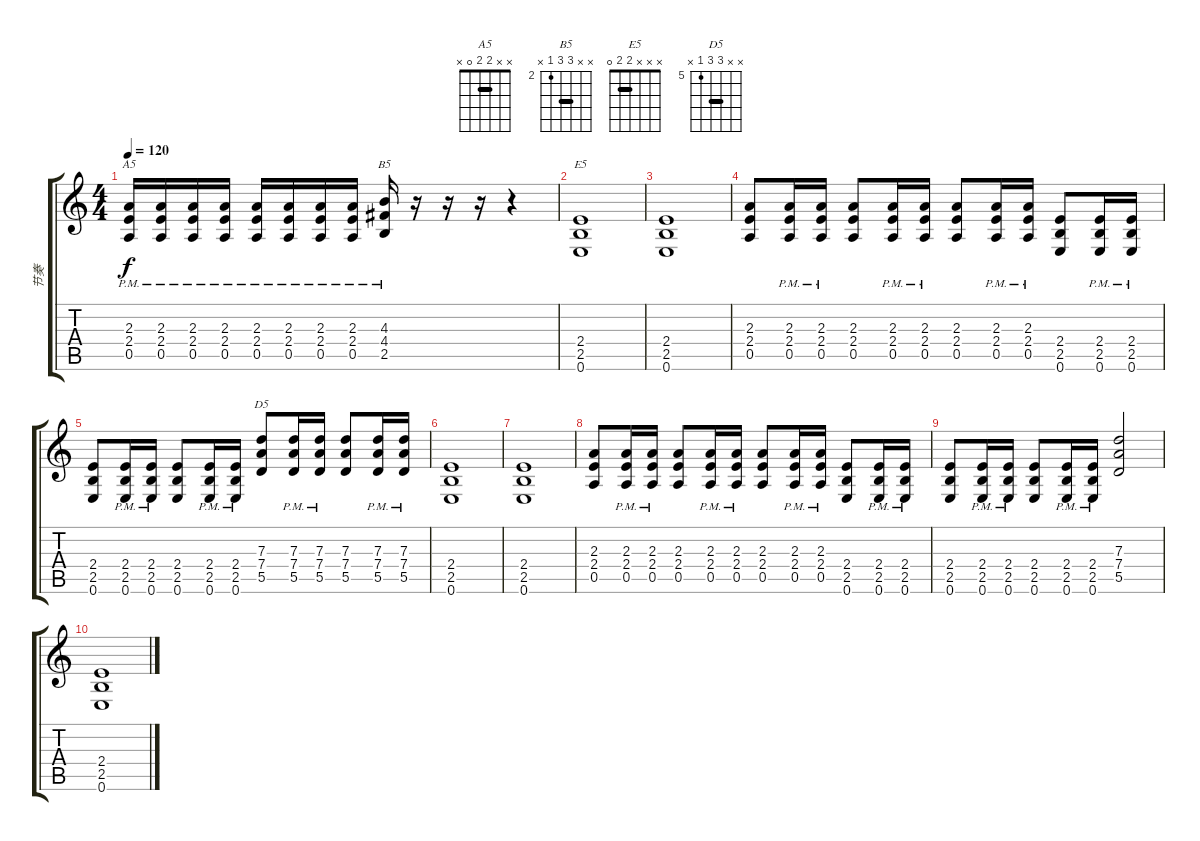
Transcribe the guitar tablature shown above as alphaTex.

\track ("节奏" "节奏") {instrument distortionguitar}
\staff {score tabs}
\tuning (E4 B3 G3 D3 A2 E2) {hide}
\chord ("A5" x x 2 2 0 x) {barre 2}
\chord ("B5" x x 4 4 2 x) {firstfret 2 barre 4}
\chord ("E5" x x x 2 2 0) {barre 2}
\chord ("D5" x x 7 7 5 x) {firstfret 5 barre 7}
\ts (4 4)
\tempo 120
\clef g2
\ks c
(2.3{pm} 2.4{pm} 0.5{pm}).16{ch "A5" dy f} (2.3{pm} 2.4{pm} 0.5{pm}).16 (2.3{pm} 2.4{pm} 0.5{pm}).16 (2.3{pm} 2.4{pm} 0.5{pm}).16 (2.3{pm} 2.4{pm} 0.5{pm}).16 (2.3{pm} 2.4{pm} 0.5{pm}).16 (2.3{pm} 2.4{pm} 0.5{pm}).16 (2.3{pm} 2.4{pm} 0.5{pm}).16 (4.3{pm} 4.4{pm} 2.5{pm}).16{ch "B5"} r.16 r.16 r.16 r.4 |
(2.4 2.5 0.6).1{ch "E5"} |
(2.4 2.5 0.6).1 |
(2.3 2.4 0.5).8 (2.3{pm} 2.4{pm} 0.5{pm}).16 (2.3{pm} 2.4{pm} 0.5{pm}).16 (2.3 2.4 0.5).8 (2.3{pm} 2.4{pm} 0.5{pm}).16 (2.3{pm} 2.4{pm} 0.5{pm}).16 (2.3 2.4 0.5).8 (2.3{pm} 2.4{pm} 0.5{pm}).16 (2.3{pm} 2.4{pm} 0.5{pm}).16 (2.4 2.5 0.6).8 (2.4{pm} 2.5{pm} 0.6{pm}).16 (2.4{pm} 2.5{pm} 0.6{pm}).16 |
(2.4 2.5 0.6).8 (2.4{pm} 2.5{pm} 0.6{pm}).16 (2.4{pm} 2.5{pm} 0.6{pm}).16 (2.4 2.5 0.6).8 (2.4{pm} 2.5{pm} 0.6{pm}).16 (2.4{pm} 2.5{pm} 0.6{pm}).16 (7.3 7.4 5.5).8{ch "D5"} (7.3{pm} 7.4{pm} 5.5{pm}).16 (7.3{pm} 7.4{pm} 5.5{pm}).16 (7.3 7.4 5.5).8 (7.3{pm} 7.4{pm} 5.5{pm}).16 (7.3{pm} 7.4{pm} 5.5{pm}).16 |
(2.4 2.5 0.6).1 |
(2.4 2.5 0.6).1 |
(2.3 2.4 0.5).8 (2.3{pm} 2.4{pm} 0.5{pm}).16 (2.3{pm} 2.4{pm} 0.5{pm}).16 (2.3 2.4 0.5).8 (2.3{pm} 2.4{pm} 0.5{pm}).16 (2.3{pm} 2.4{pm} 0.5{pm}).16 (2.3 2.4 0.5).8 (2.3{pm} 2.4{pm} 0.5{pm}).16{txt ""} (2.3{pm} 2.4{pm} 0.5{pm}).16 (2.4 2.5 0.6).8 (2.4{pm} 2.5{pm} 0.6{pm}).16 (2.4{pm} 2.5{pm} 0.6{pm}).16 |
(2.4 2.5 0.6).8 (2.4{pm} 2.5{pm} 0.6{pm}).16 (2.4{pm} 2.5{pm} 0.6{pm}).16 (2.4 2.5 0.6).8 (2.4{pm} 2.5{pm} 0.6{pm}).16 (2.4{pm} 2.5{pm} 0.6{pm}).16 (7.3 7.4 5.5).2 |
(2.4 2.5 0.6).1
